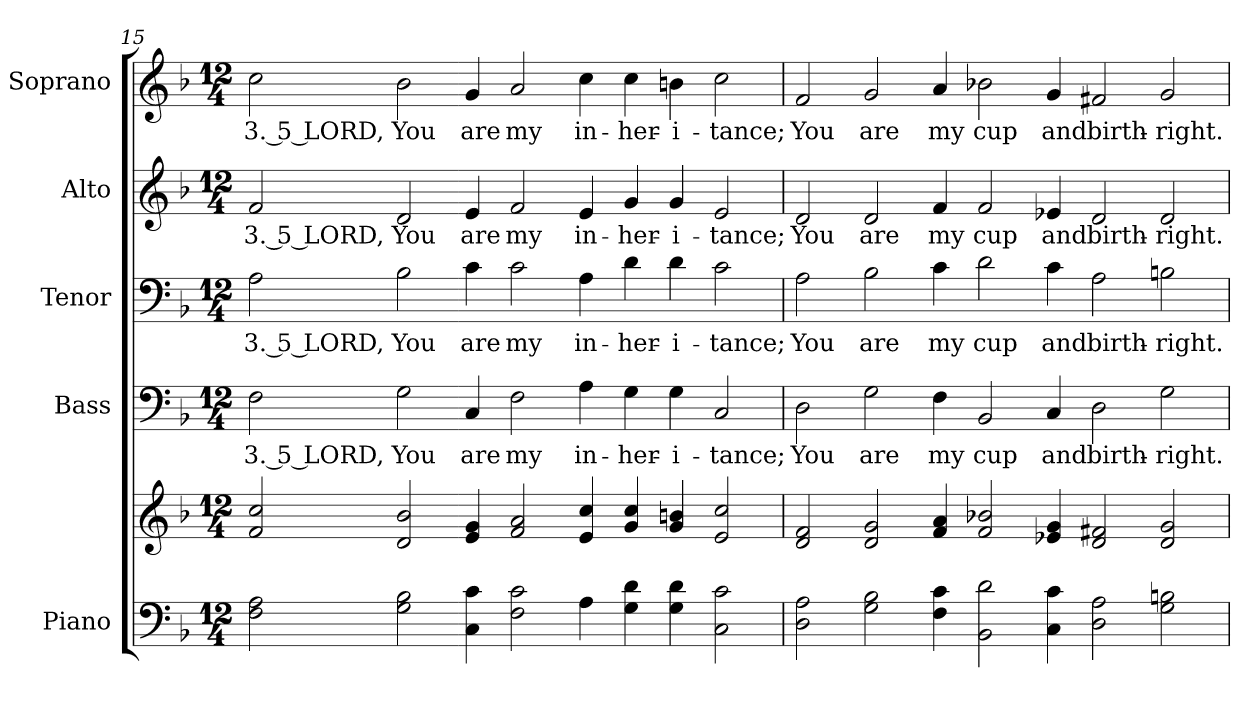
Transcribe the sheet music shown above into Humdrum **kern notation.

**kern	**kern	**kern	**text	**kern	**text	**kern	**text	**kern	**text
*part5	*part5	*part4	*part4	*part3	*part3	*part2	*part2	*part1	*part1
*staff6	*staff5	*staff4	*staff4	*staff3	*staff3	*staff2	*staff2	*staff1	*staff1
*I"Piano	*	*I"Bass	*	*I"Tenor	*	*I"Alto	*	*I"Soprano	*
*I'Pno.	*	*I'B.	*	*I'T.	*	*I'A.	*	*I'S.	*
!!LO:PB:g=z
*clefF4	*clefG2	*clefF4	*	*clefF4	*	*clefG2	*	*clefG2	*
*k[b-]	*k[b-]	*k[b-]	*	*k[b-]	*	*k[b-]	*	*k[b-]	*
*d:	*d:	*d:	*	*d:	*	*d:	*	*d:	*
*M12/4	*M12/4	*M12/4	*	*M12/4	*	*M12/4	*	*M12/4	*
=15	=15	=15	=15	=15	=15	=15	=15	=15	=15
!	!	!	!LO:LY:b:color=#000000	!	!	!	!	!	!
!	!	!	!	!	!LO:LY:b:color=#000000	!	!	!	!
!	!	!	!	!	!	!	!LO:LY:b:color=#000000	!	!
!	!	!	!	!	!	!	!	!	!LO:LY:b:color=#000000
2Fi\ 2Ai	2fi/ 2cci	2Fi\	3. 5 LORD,	2Ai\	3. 5 LORD,	2fi/	3. 5 LORD,	2cci\	3. 5 LORD,
!	!	!	!LO:LY:b:color=#000000	!	!	!	!	!	!
!	!	!	!	!	!LO:LY:b:color=#000000	!	!	!	!
!	!	!	!	!	!	!	!LO:LY:b:color=#000000	!	!
!	!	!	!	!	!	!	!	!	!LO:LY:b:color=#000000
2Gi\ 2B-i	2di/ 2b-i	2Gi\	You	2B-i\	You	2di/	You	2b-i\	You
!	!	!	!LO:LY:b:color=#000000	!	!	!	!	!	!
!	!	!	!	!	!LO:LY:b:color=#000000	!	!	!	!
!	!	!	!	!	!	!	!LO:LY:b:color=#000000	!	!
!	!	!	!	!	!	!	!	!	!LO:LY:b:color=#000000
4Ci\ 4ci	4ei/ 4gi	4Ci/	are	4ci\	are	4ei/	are	4gi/	are
!	!	!	!LO:LY:b:color=#000000	!	!	!	!	!	!
!	!	!	!	!	!LO:LY:b:color=#000000	!	!	!	!
!	!	!	!	!	!	!	!LO:LY:b:color=#000000	!	!
!	!	!	!	!	!	!	!	!	!LO:LY:b:color=#000000
2Fi\ 2ci	2fi/ 2ai	2Fi\	my	2ci\	my	2fi/	my	2ai/	my
!	!	!	!LO:LY:b:color=#000000	!	!	!	!	!	!
!	!	!	!	!	!LO:LY:b:color=#000000	!	!	!	!
!	!	!	!	!	!	!	!LO:LY:b:color=#000000	!	!
!	!	!	!	!	!	!	!	!	!LO:LY:b:color=#000000
4Ai\	4ei/ 4cci	4Ai\	in-	4Ai\	in-	4ei/	in-	4cci\	in-
!	!	!	!LO:LY:b:color=#000000	!	!	!	!	!	!
!	!	!	!	!	!LO:LY:b:color=#000000	!	!	!	!
!	!	!	!	!	!	!	!LO:LY:b:color=#000000	!	!
!	!	!	!	!	!	!	!	!	!LO:LY:b:color=#000000
4Gi\ 4di	4gi/ 4cci	4Gi\	-her-	4di\	-her-	4gi/	-her-	4cci\	-her-
!	!	!	!LO:LY:b:color=#000000	!	!	!	!	!	!
!	!	!	!	!	!LO:LY:b:color=#000000	!	!	!	!
!	!	!	!	!	!	!	!LO:LY:b:color=#000000	!	!
!	!	!	!	!	!	!	!	!	!LO:LY:b:color=#000000
4Gi\ 4di	4gi/ 4bni	4Gi\	-i-	4di\	-i-	4gi/	-i-	4bni\	-i-
!	!	!	!LO:LY:b:color=#000000	!	!	!	!	!	!
!	!	!	!	!	!LO:LY:b:color=#000000	!	!	!	!
!	!	!	!	!	!	!	!LO:LY:b:color=#000000	!	!
!	!	!	!	!	!	!	!	!	!LO:LY:b:color=#000000
2Ci\ 2ci	2ei/ 2cci	2Ci/	-tance;	2ci\	-tance;	2ei/	-tance;	2cci\	-tance;
!!LO:PB:g=z
=16	=16	=16	=16	=16	=16	=16	=16	=16	=16
!	!	!	!LO:LY:b:color=#000000	!	!	!	!	!	!
!	!	!	!	!	!LO:LY:b:color=#000000	!	!	!	!
!	!	!	!	!	!	!	!LO:LY:b:color=#000000	!	!
!	!	!	!	!	!	!	!	!	!LO:LY:b:color=#000000
2Di\ 2Ai	2di/ 2fi	2Di\	You	2Ai\	You	2di/	You	2fi/	You
!	!	!	!LO:LY:b:color=#000000	!	!	!	!	!	!
!	!	!	!	!	!LO:LY:b:color=#000000	!	!	!	!
!	!	!	!	!	!	!	!LO:LY:b:color=#000000	!	!
!	!	!	!	!	!	!	!	!	!LO:LY:b:color=#000000
2Gi\ 2B-i	2di/ 2gi	2Gi\	are	2B-i\	are	2di/	are	2gi/	are
!	!	!	!LO:LY:b:color=#000000	!	!	!	!	!	!
!	!	!	!	!	!LO:LY:b:color=#000000	!	!	!	!
!	!	!	!	!	!	!	!LO:LY:b:color=#000000	!	!
!	!	!	!	!	!	!	!	!	!LO:LY:b:color=#000000
4Fi\ 4ci	4fi/ 4ai	4Fi\	my	4ci\	my	4fi/	my	4ai/	my
!	!	!	!LO:LY:b:color=#000000	!	!	!	!	!	!
!	!	!	!	!	!LO:LY:b:color=#000000	!	!	!	!
!	!	!	!	!	!	!	!LO:LY:b:color=#000000	!	!
!	!	!	!	!	!	!	!	!	!LO:LY:b:color=#000000
2BB-i\ 2di	2fi/ 2b-Xi	2BB-i/	cup	2di\	cup	2fi/	cup	2b-Xi\	cup
!	!	!	!LO:LY:b:color=#000000	!	!	!	!	!	!
!	!	!	!	!	!LO:LY:b:color=#000000	!	!	!	!
!	!	!	!	!	!	!	!LO:LY:b:color=#000000	!	!
!	!	!	!	!	!	!	!	!	!LO:LY:b:color=#000000
4Ci\ 4ci	4e-Xi/ 4gi	4Ci/	and	4ci\	and	4e-Xi/	and	4gi/	and
!	!	!	!LO:LY:b:color=#000000	!	!	!	!	!	!
!	!	!	!	!	!LO:LY:b:color=#000000	!	!	!	!
!	!	!	!	!	!	!	!LO:LY:b:color=#000000	!	!
!	!	!	!	!	!	!	!	!	!LO:LY:b:color=#000000
2Di\ 2Ai	2di/ 2f#Xi	2Di\	birth-	2Ai\	birth-	2di/	birth-	2f#Xi/	birth-
!	!	!	!LO:LY:b:color=#000000	!	!	!	!	!	!
!	!	!	!	!	!LO:LY:b:color=#000000	!	!	!	!
!	!	!	!	!	!	!	!LO:LY:b:color=#000000	!	!
!	!	!	!	!	!	!	!	!	!LO:LY:b:color=#000000
2Gi\ 2Bni	2di/ 2gi	2Gi\	-right.	2Bni\	-right.	2di/	-right.	2gi/	-right.
=	=	=	=	=	=	=	=	=	=
*-	*-	*-	*-	*-	*-	*-	*-	*-	*-
